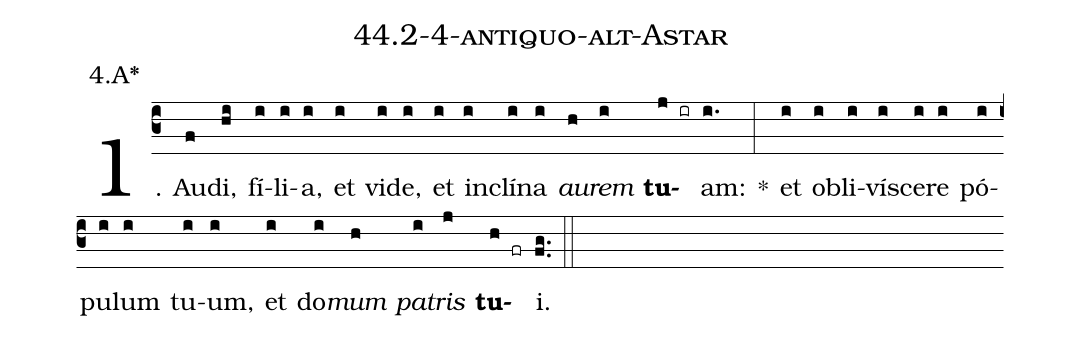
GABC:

name: 44.2-4-antiquo-alt-Astar;
annotation: 4.A*;
%%
(c3)1. Au(f)di,(hi) fí(i)li(i)a,(i) et(i) vi(i)de,(i) et(i) in(i)clí(i)na(i) <i>au</i>(h)<i>rem</i>(i) <b>tu</b>(j ir)am:(i.) *(:) et(i) ob(i)li(i)ví(i)sce(i)re(i) pó(i)pu(i)lum(i) tu(i)um,(i) et(i) do(i)<i>mum</i>(h) <i>pa</i>(i)<i>tris</i>(j) <b>tu</b>(h fr)i.(fg..) (::)


%E(i) u(h) o(i) u(j) a(h) e.(fg..) (::)
